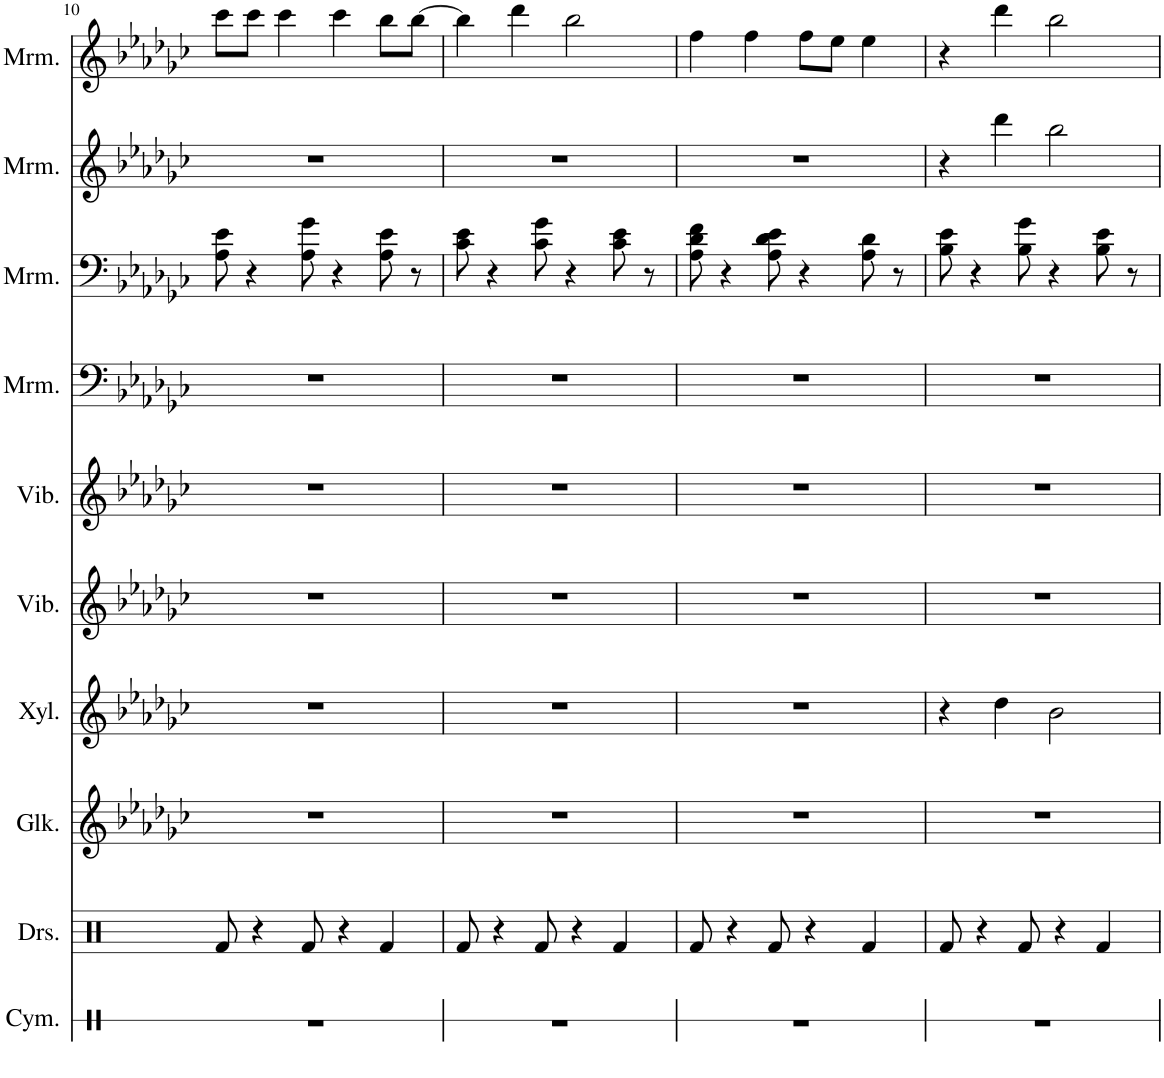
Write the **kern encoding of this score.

**kern	**kern	**kern	**kern	**kern	**kern	**kern	**kern	**kern	**kern
*part10	*part9	*part8	*part7	*part6	*part5	*part4	*part3	*part2	*part1
*staff10	*staff9	*staff8	*staff7	*staff6	*staff5	*staff4	*staff3	*staff2	*staff1
*I"Cymbal	*I"Drumset	*I"Glockenspiel	*I"Xylophone	*I"Vibraphone	*I"Vibraphone	*I"Marimba	*I"Marimba	*I"Marimba	*I"Marimba
*I'Cym.	*I'Drs.	*I'Glk.	*I'Xyl.	*I'Vib.	*I'Vib.	*I'Mrm.	*I'Mrm.	*I'Mrm.	*I'Mrm.
!!LO:PB:g=z
*clefX	*clefX	*clefG2	*clefG2	*clefG2	*clefG2	*clefF4	*clefF4	*clefG2	*clefG2
*	*	*Trd-14c-24	*Trd-7c-12	*	*	*	*	*	*
*k[]	*k[]	*k[b-e-a-d-g-c-]	*k[b-e-a-d-g-c-]	*k[b-e-a-d-g-c-]	*k[b-e-a-d-g-c-]	*k[b-e-a-d-g-c-]	*k[b-e-a-d-g-c-]	*k[b-e-a-d-g-c-]	*k[b-e-a-d-g-c-]
*M4/4	*M4/4	*M4/4	*M4/4	*M4/4	*M4/4	*M4/4	*M4/4	*M4/4	*M4/4
=10	=10	=10	=10	=10	=10	=10	=10	=10	=10
1r	8Rf/	1r	1r	1r	1r	1r	8A-\ 8e-\	1r	8ccc-\L
.	4r	.	.	.	.	.	4r	.	8ccc-\J
.	.	.	.	.	.	.	.	.	4ccc-\
.	8Rf/	.	.	.	.	.	8A-\ 8g-\	.	.
.	4r	.	.	.	.	.	4r	.	4ccc-\
.	4Rf/	.	.	.	.	.	8A-\ 8e-\	.	8bb-\L
.	.	.	.	.	.	.	8r	.	[8bb-\J
=11	=11	=11	=11	=11	=11	=11	=11	=11	=11
1r	8Rf/	1r	1r	1r	1r	1r	8c-\ 8e-\	1r	4bb-\]
.	4r	.	.	.	.	.	4r	.	.
.	.	.	.	.	.	.	.	.	4ddd-\
.	8Rf/	.	.	.	.	.	8c-\ 8g-\	.	.
.	4r	.	.	.	.	.	4r	.	2bb-\
.	4Rf/	.	.	.	.	.	8c-\ 8e-\	.	.
.	.	.	.	.	.	.	8r	.	.
=12	=12	=12	=12	=12	=12	=12	=12	=12	=12
1r	8Rf/	1r	1r	1r	1r	1r	8A-\ 8d-\ 8f\	1r	4ff\
.	4r	.	.	.	.	.	4r	.	.
.	.	.	.	.	.	.	.	.	4ff\
.	8Rf/	.	.	.	.	.	8A-\ 8d-\ 8e-\	.	.
.	4r	.	.	.	.	.	4r	.	8ff\L
.	.	.	.	.	.	.	.	.	8ee-\J
.	4Rf/	.	.	.	.	.	8A-\ 8d-\	.	4ee-\
.	.	.	.	.	.	.	8r	.	.
=13	=13	=13	=13	=13	=13	=13	=13	=13	=13
1r	8Rf/	1r	4r	1r	1r	1r	8B-\ 8e-\	4r	4r
.	4r	.	.	.	.	.	4r	.	.
.	.	.	4dd-\	.	.	.	.	4ddd-\	4ddd-\
.	8Rf/	.	.	.	.	.	8B-\ 8g-\	.	.
.	4r	.	2b-\	.	.	.	4r	2bb-\	2bb-\
.	4Rf/	.	.	.	.	.	8B-\ 8e-\	.	.
.	.	.	.	.	.	.	8r	.	.
=	=	=	=	=	=	=	=	=	=
*-	*-	*-	*-	*-	*-	*-	*-	*-	*-
